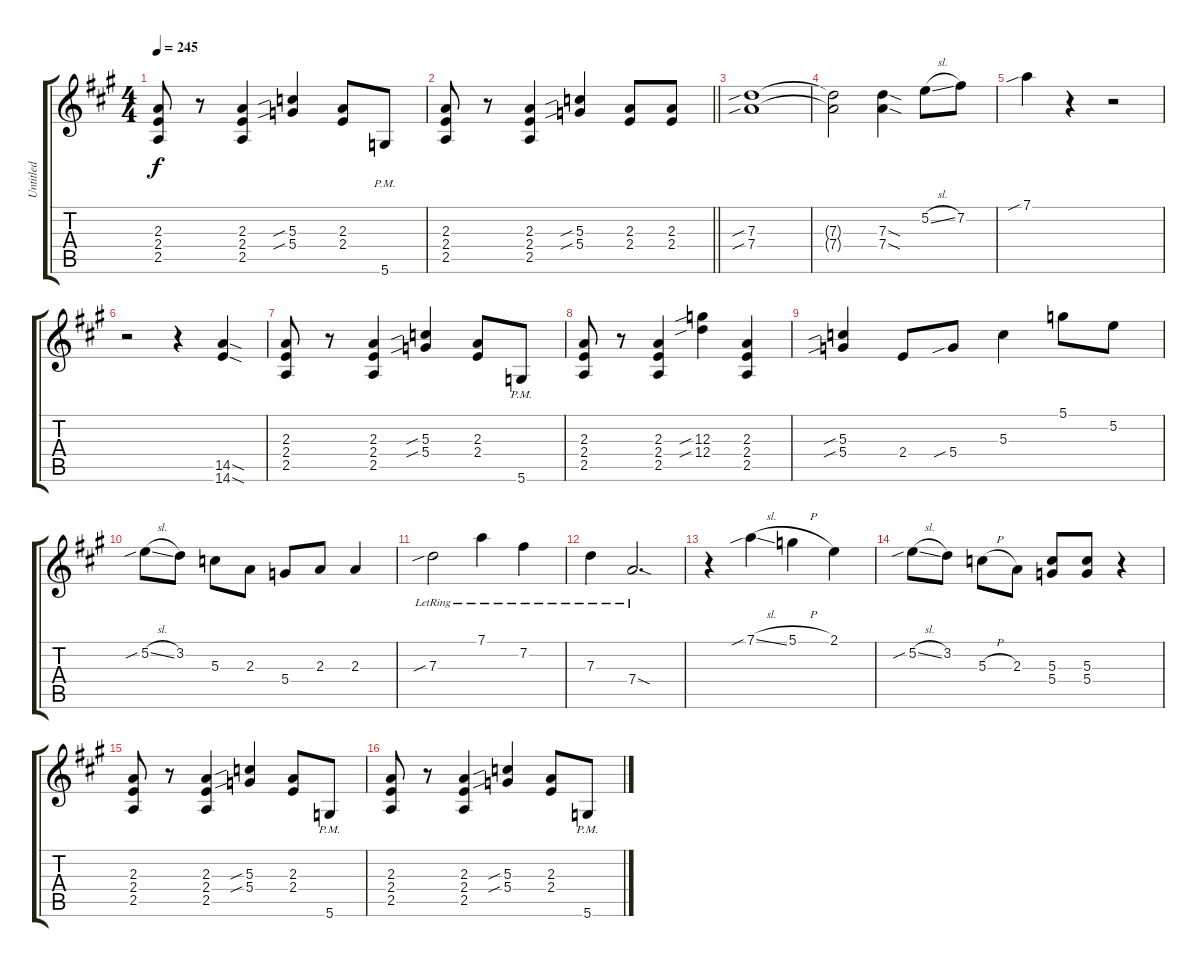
\track ("Untitled" "Untitled") {instrument acousticguitarsteel}
\staff {score tabs}
\tuning (D4 B3 G3 D3 G2 D2) {hide}
\ts (4 4)
\tempo 245
\clef g2
\ks a
(2.3 2.4 2.5).8{dy f} r.8 (2.3 2.4 2.5).4 (5.3{sib} 5.4{sib}).4 (2.3 2.4).8 5.6{pm}.8 |
\barLineRight lightlight
(2.3 2.4 2.5).8 r.8 (2.3 2.4 2.5).4 (5.3{sib} 5.4{sib}).4 (2.3 2.4).8 (2.3 2.4).8 |
(7.3{sib} 7.4{sib}).1 |
(7.3{t} 7.4{t}).2 (7.3{sod} 7.4{sod}).4 5.2{sl}.8 7.2.8 |
7.1{sib}.4 r.4 r.2 |
r.2 r.4 (14.5{sod} 14.6{sod}).4 |
(2.3 2.4 2.5).8 r.8 (2.3 2.4 2.5).4 (5.3{sib} 5.4{sib}).4 (2.3 2.4).8 5.6{pm}.8 |
(2.3 2.4 2.5).8 r.8 (2.3 2.4 2.5).4 (12.3{sib} 12.4{sib}).4 (2.3 2.4 2.5).4 |
(5.3{sib} 5.4{sib}).4 2.4.8 5.4{sib}.8 5.3.4 5.1.8 5.2.8 |
5.2{sib sl}.8 3.2.8 5.3.8 2.3.8 5.4.8 2.3.8 2.3.4 |
7.3{sib lr}.2 7.1{lr}.4 7.2{lr}.4 |
7.3{lr}.4 7.4{sod lr}.2{d} |
r.4 7.1{sib sl}.4 5.1{h}.4 2.1.4 |
5.2{sib sl}.8 3.2.8 5.3{h}.8 2.3.8 (5.3 5.4).8 (5.3 5.4).8 r.4 |
(2.3 2.4 2.5).8 r.8 (2.3 2.4 2.5).4 (5.3{sib} 5.4{sib}).4 (2.3 2.4).8 5.6{pm}.8 |
(2.3 2.4 2.5).8 r.8 (2.3 2.4 2.5).4 (5.3{sib} 5.4{sib}).4 (2.3 2.4).8 5.6{pm}.8
